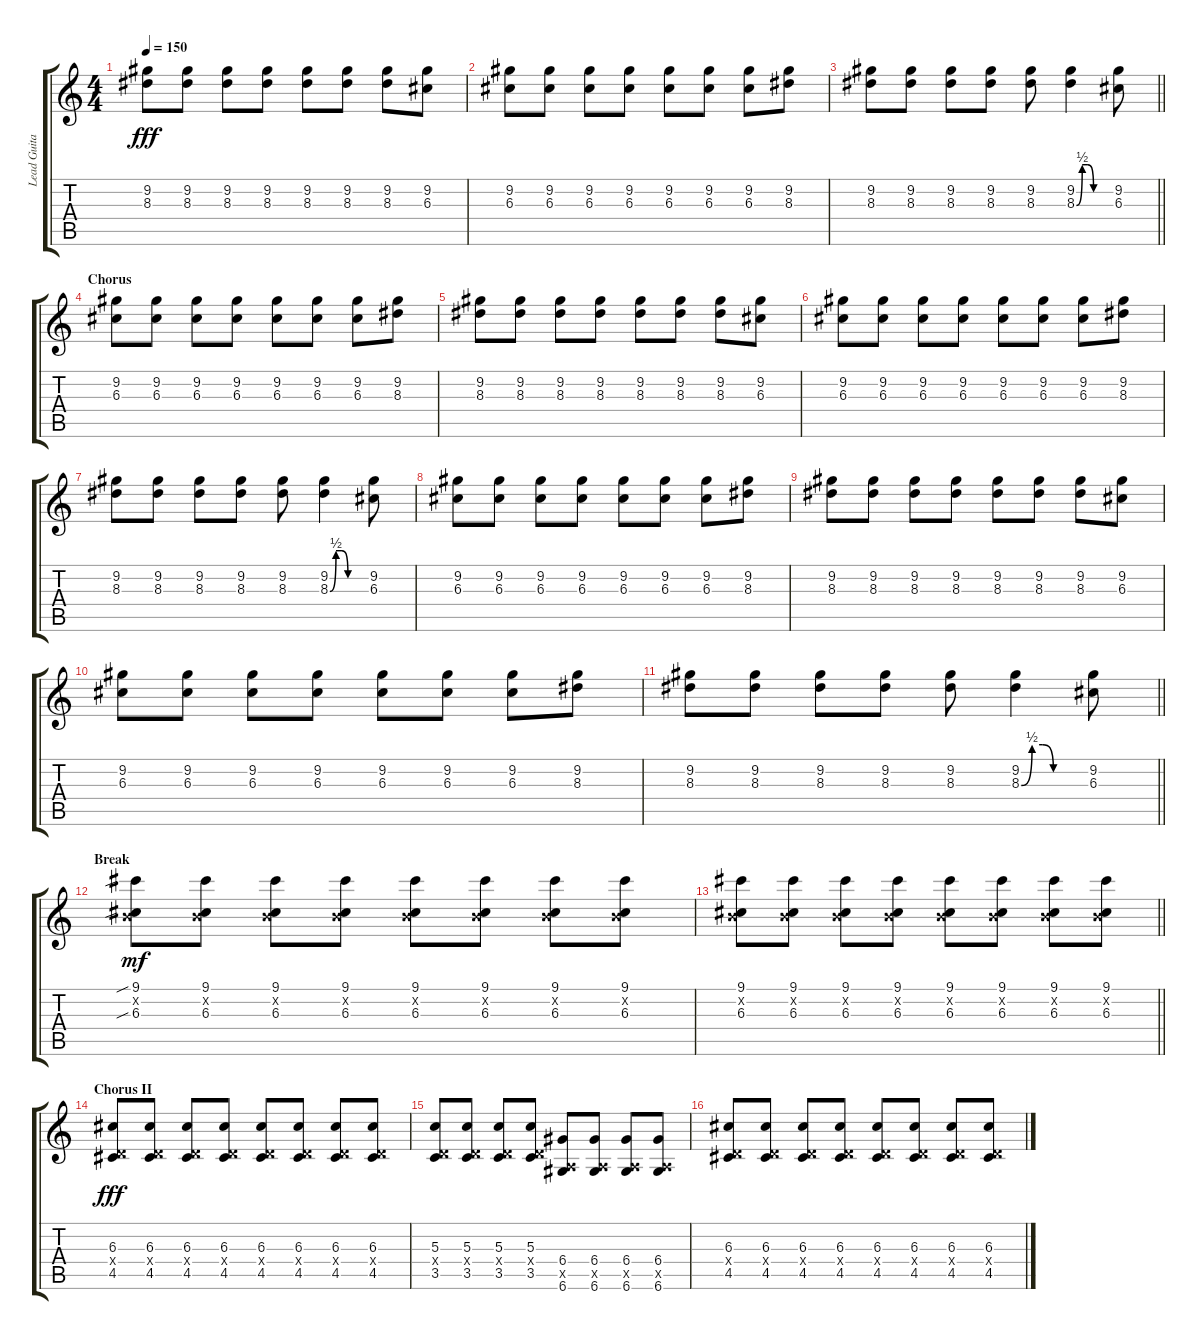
\track ("Lead Guitar" "Lead Guita") {instrument distortionguitar}
\staff {score tabs}
\tuning (E4 B3 G3 D3 A2 D2) {hide}
\ts (4 4)
\tempo 150
\clef g2
\ks c
(9.2 8.3).8{dy fff} (9.2 8.3).8 (9.2 8.3).8 (9.2 8.3).8 (9.2 8.3).8 (9.2 8.3).8 (9.2 8.3).8 (9.2 6.3).8 |
(9.2 6.3).8 (9.2 6.3).8 (9.2 6.3).8 (9.2 6.3).8 (9.2 6.3).8 (9.2 6.3).8 (9.2 6.3).8 (9.2 8.3).8 |
\barLineRight lightlight
(9.2 8.3).8 (9.2 8.3).8 (9.2 8.3).8 (9.2 8.3).8 (9.2 8.3).8 (9.2 8.3{be (custom 0 0 10 2 20 2 30 0 60 0)}).4 (9.2 6.3).8 |
\section ("" "Chorus")
(9.2 6.3).8 (9.2 6.3).8 (9.2 6.3).8 (9.2 6.3).8 (9.2 6.3).8 (9.2 6.3).8 (9.2 6.3).8 (9.2 8.3).8 |
(9.2 8.3).8 (9.2 8.3).8 (9.2 8.3).8 (9.2 8.3).8 (9.2 8.3).8 (9.2 8.3).8 (9.2 8.3).8 (9.2 6.3).8 |
(9.2 6.3).8 (9.2 6.3).8 (9.2 6.3).8 (9.2 6.3).8 (9.2 6.3).8 (9.2 6.3).8 (9.2 6.3).8 (9.2 8.3).8 |
(9.2 8.3).8 (9.2 8.3).8 (9.2 8.3).8 (9.2 8.3).8 (9.2 8.3).8 (9.2 8.3{be (custom 0 0 10 2 20 2 30 0 60 0)}).4 (9.2 6.3).8 |
(9.2 6.3).8 (9.2 6.3).8 (9.2 6.3).8 (9.2 6.3).8 (9.2 6.3).8 (9.2 6.3).8 (9.2 6.3).8 (9.2 8.3).8 |
(9.2 8.3).8 (9.2 8.3).8 (9.2 8.3).8 (9.2 8.3).8 (9.2 8.3).8 (9.2 8.3).8 (9.2 8.3).8 (9.2 6.3).8 |
(9.2 6.3).8 (9.2 6.3).8 (9.2 6.3).8 (9.2 6.3).8 (9.2 6.3).8 (9.2 6.3).8 (9.2 6.3).8 (9.2 8.3).8 |
\barLineRight lightlight
(9.2 8.3).8 (9.2 8.3).8 (9.2 8.3).8 (9.2 8.3).8 (9.2 8.3).8 (9.2 8.3{be (custom 0 0 10 2 20 2 30 0 60 0)}).4 (9.2 6.3).8 |
\section ("" "Break")
(9.1{sib} 0.2{x} 6.3{sib}).8{dy mf} (9.1 0.2{x} 6.3).8 (9.1 0.2{x} 6.3).8 (9.1 0.2{x} 6.3).8 (9.1 0.2{x} 6.3).8 (9.1 0.2{x} 6.3).8 (9.1 0.2{x} 6.3).8 (9.1 0.2{x} 6.3).8 |
\barLineRight lightlight
(9.1 0.2{x} 6.3).8 (9.1 0.2{x} 6.3).8 (9.1 0.2{x} 6.3).8 (9.1 0.2{x} 6.3).8 (9.1 0.2{x} 6.3).8 (9.1 0.2{x} 6.3).8 (9.1 0.2{x} 6.3).8 (9.1 0.2{x} 6.3).8 |
\section ("" "Chorus II")
(6.3 0.4{x} 4.5).8{dy fff} (6.3 0.4{x} 4.5).8 (6.3 0.4{x} 4.5).8 (6.3 0.4{x} 4.5).8 (6.3 0.4{x} 4.5).8 (6.3 0.4{x} 4.5).8 (6.3 0.4{x} 4.5).8 (6.3 0.4{x} 4.5).8 |
(5.3 0.4{x} 3.5).8 (5.3 0.4{x} 3.5).8 (5.3 0.4{x} 3.5).8 (5.3 0.4{x} 3.5).8 (6.4 0.5{x} 6.6).8 (6.4 0.5{x} 6.6).8 (6.4 0.5{x} 6.6).8 (6.4 0.5{x} 6.6).8 |
(6.3 0.4{x} 4.5).8 (6.3 0.4{x} 4.5).8 (6.3 0.4{x} 4.5).8 (6.3 0.4{x} 4.5).8 (6.3 0.4{x} 4.5).8 (6.3 0.4{x} 4.5).8 (6.3 0.4{x} 4.5).8 (6.3 0.4{x} 4.5).8
